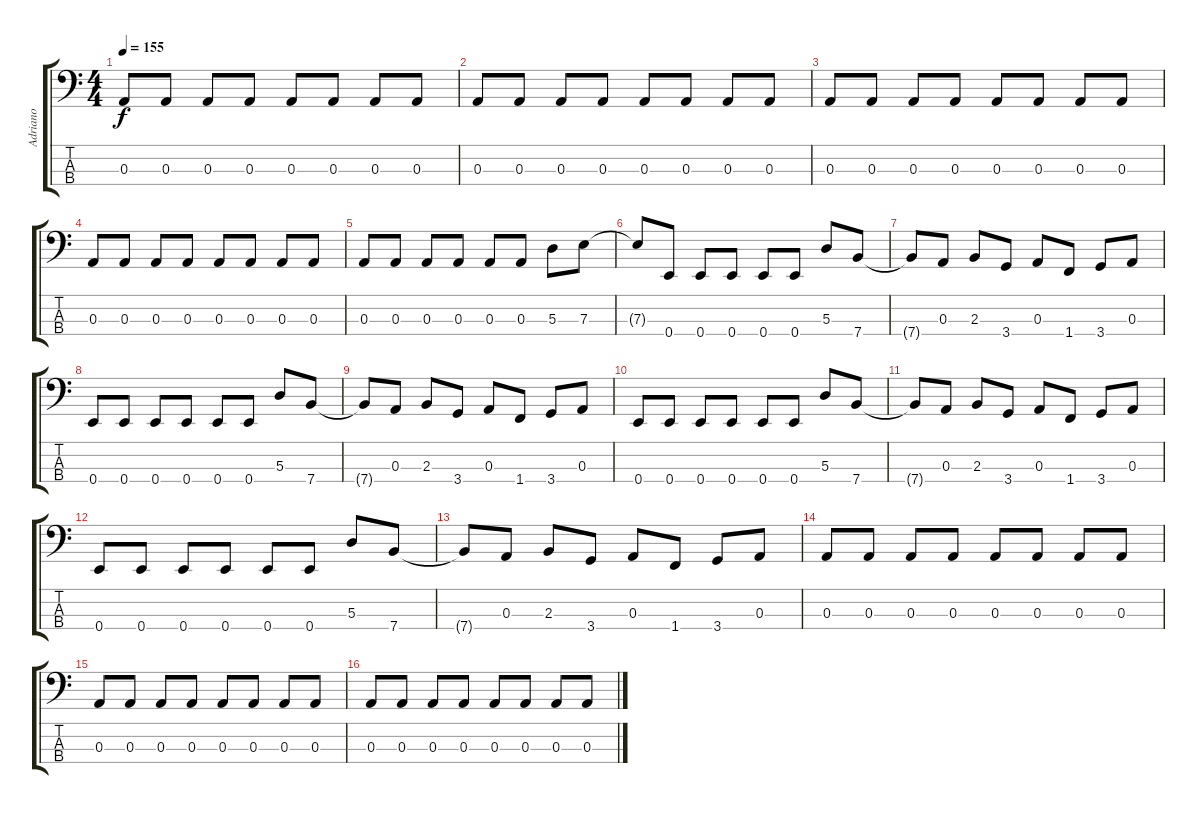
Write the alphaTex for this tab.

\track ("Adriano" "Adriano") {instrument slapbass2}
\staff {score tabs}
\tuning (G2 D2 A1 E1) {hide}
\ts (4 4)
\tempo 155
\clef f4
\ks c
0.3.8{dy f} 0.3.8 0.3.8 0.3.8 0.3.8 0.3.8 0.3.8 0.3.8 |
0.3.8 0.3.8 0.3.8 0.3.8 0.3.8 0.3.8 0.3.8 0.3.8 |
0.3.8 0.3.8 0.3.8 0.3.8 0.3.8 0.3.8 0.3.8 0.3.8 |
0.3.8 0.3.8 0.3.8 0.3.8 0.3.8 0.3.8 0.3.8 0.3.8 |
0.3.8 0.3.8 0.3.8 0.3.8 0.3.8 0.3.8 5.3.8 7.3.8 |
7.3{t}.8 0.4.8 0.4.8 0.4.8 0.4.8 0.4.8 5.3.8 7.4.8 |
7.4{t}.8 0.3.8 2.3.8 3.4.8 0.3.8 1.4.8 3.4.8 0.3.8 |
0.4.8 0.4.8 0.4.8 0.4.8 0.4.8 0.4.8 5.3.8 7.4.8 |
7.4{t}.8 0.3.8 2.3.8 3.4.8 0.3.8 1.4.8 3.4.8 0.3.8 |
0.4.8 0.4.8 0.4.8 0.4.8 0.4.8 0.4.8 5.3.8 7.4.8 |
7.4{t}.8 0.3.8 2.3.8 3.4.8 0.3.8 1.4.8 3.4.8 0.3.8 |
0.4.8 0.4.8 0.4.8 0.4.8 0.4.8 0.4.8 5.3.8 7.4.8 |
7.4{t}.8 0.3.8 2.3.8 3.4.8 0.3.8 1.4.8 3.4.8 0.3.8 |
0.3.8 0.3.8 0.3.8 0.3.8 0.3.8 0.3.8 0.3.8 0.3.8 |
0.3.8 0.3.8 0.3.8 0.3.8 0.3.8 0.3.8 0.3.8 0.3.8 |
0.3.8 0.3.8 0.3.8 0.3.8 0.3.8 0.3.8 0.3.8 0.3.8
